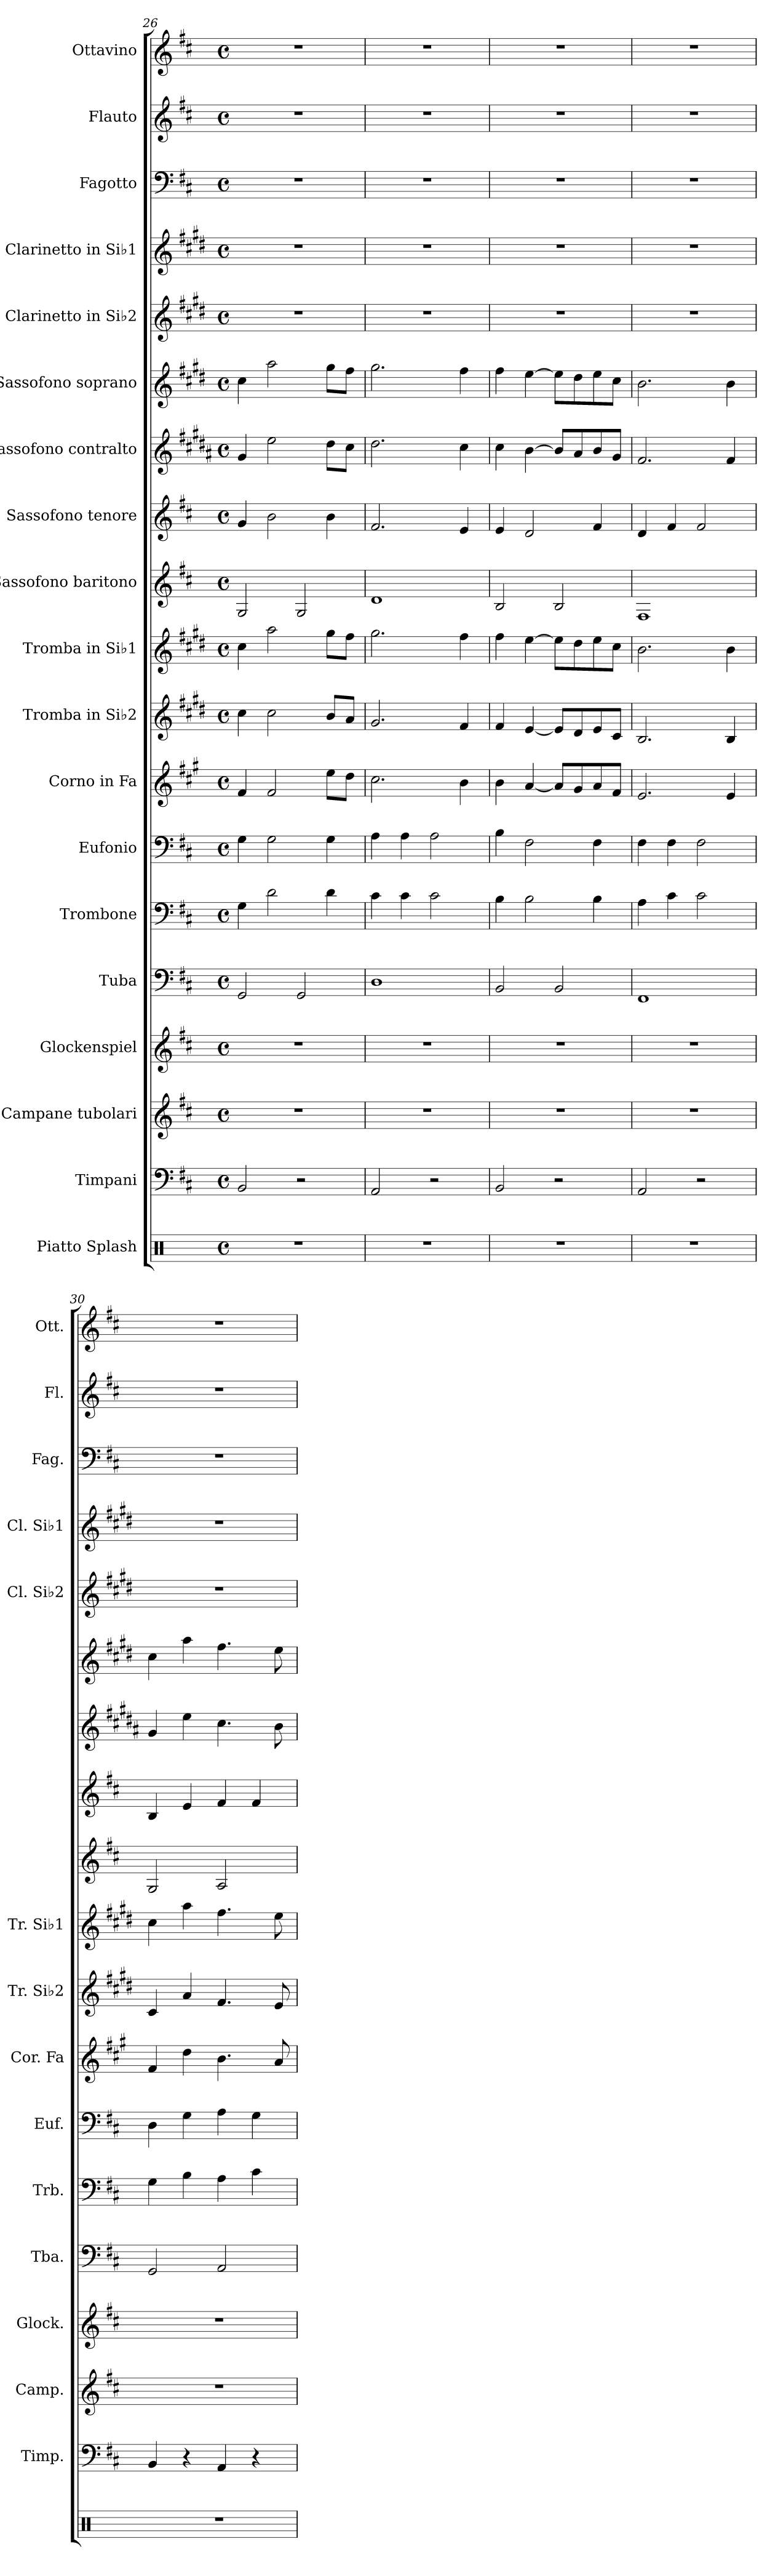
**kern	**kern	**kern	**kern	**kern	**kern	**kern	**kern	**kern	**kern	**kern	**kern	**kern	**kern	**kern	**kern	**kern	**kern	**kern
*part19	*part18	*part17	*part16	*part15	*part14	*part13	*part12	*part11	*part10	*part9	*part8	*part7	*part6	*part5	*part4	*part3	*part2	*part1
*staff19	*staff18	*staff17	*staff16	*staff15	*staff14	*staff13	*staff12	*staff11	*staff10	*staff9	*staff8	*staff7	*staff6	*staff5	*staff4	*staff3	*staff2	*staff1
*I"Piatto Splash	*I"Timpani	*I"Campane tubolari	*I"Glockenspiel	*I"Tuba	*I"Trombone	*I"Eufonio	*I"Corno in Fa	*I"Tromba in Si♭2	*I"Tromba in Si♭1	*I"Sassofono baritono	*I"Sassofono tenore	*I"Sassofono contralto	*I"Sassofono soprano	*I"Clarinetto in Si♭2	*I"Clarinetto in Si♭1	*I"Fagotto	*I"Flauto	*I"Ottavino
*	*I'Timp.	*I'Camp.	*I'Glock.	*I'Tba.	*I'Trb.	*I'Euf.	*I'Cor. Fa	*I'Tr. Si♭2	*I'Tr. Si♭1	*	*	*	*	*I'Cl. Si♭2	*I'Cl. Si♭1	*I'Fag.	*I'Fl.	*I'Ott.
*clefX	*clefF4	*clefG2	*clefG2	*clefF4	*clefF4	*clefF4	*clefG2	*clefG2	*clefG2	*clefG2	*clefG2	*clefG2	*clefG2	*clefG2	*clefG2	*clefF4	*clefG2	*clefG2
*	*	*	*ITrd-14c-24	*	*	*	*ITrd4c7	*ITrd1c2	*ITrd1c2	*ITrd12c21	*ITrd8c14	*ITrd5c9	*ITrd1c2	*ITrd1c2	*ITrd1c2	*	*	*ITrd-7c-12
*k[]	*k[f#c#]	*k[f#c#]	*k[f#c#]	*k[f#c#]	*k[f#c#]	*k[f#c#]	*k[f#c#]	*k[f#c#]	*k[f#c#]	*k[f#c#]	*k[f#c#]	*k[f#c#]	*k[f#c#]	*k[f#c#]	*k[f#c#]	*k[f#c#]	*k[f#c#]	*k[f#c#]
*M4/4	*M4/4	*M4/4	*M4/4	*M4/4	*M4/4	*M4/4	*M4/4	*M4/4	*M4/4	*M4/4	*M4/4	*M4/4	*M4/4	*M4/4	*M4/4	*M4/4	*M4/4	*M4/4
*met(c)	*met(c)	*met(c)	*met(c)	*met(c)	*met(c)	*met(c)	*met(c)	*met(c)	*met(c)	*met(c)	*met(c)	*met(c)	*met(c)	*met(c)	*met(c)	*met(c)	*met(c)	*met(c)
=26	=26	=26	=26	=26	=26	=26	=26	=26	=26	=26	=26	=26	=26	=26	=26	=26	=26	=26
1r	2BB/	1r	1r	2GG/	4G\	4G\	4B/	4b\	4b\	2GG/	4G/	4B/	4b\	1r	1r	1r	1r	1r
.	.	.	.	.	2d\	2G\	2B/	2b\	2gg\	.	2B\	2g\	2gg\	.	.	.	.	.
.	2r	.	.	2GG/	.	.	.	.	.	2GG/	.	.	.	.	.	.	.	.
.	.	.	.	.	4d\	4G\	8a\L	8a/L	8ff#\L	.	4B\	8f#\L	8ff#\L	.	.	.	.	.
.	.	.	.	.	.	.	8g\J	8g/J	8ee\J	.	.	8e\J	8ee\J	.	.	.	.	.
=27	=27	=27	=27	=27	=27	=27	=27	=27	=27	=27	=27	=27	=27	=27	=27	=27	=27	=27
1r	2AA/	1r	1r	1D	4c#\	4A\	2.f#\	2.f#/	2.ff#\	1D	2.F#/	2.f#\	2.ff#\	1r	1r	1r	1r	1r
.	.	.	.	.	4c#\	4A\	.	.	.	.	.	.	.	.	.	.	.	.
.	2r	.	.	.	2c#\	2A\	.	.	.	.	.	.	.	.	.	.	.	.
.	.	.	.	.	.	.	4e\	4e/	4ee\	.	4E/	4e\	4ee\	.	.	.	.	.
=28	=28	=28	=28	=28	=28	=28	=28	=28	=28	=28	=28	=28	=28	=28	=28	=28	=28	=28
1r	2BB/	1r	1r	2BB/	4B\	4B\	4e\	4e/	4ee\	2BB/	4E/	4e\	4ee\	1r	1r	1r	1r	1r
.	.	.	.	.	2B\	2F#\	[4d/	[4d/	[4dd\	.	2D/	[4d\	[4dd\	.	.	.	.	.
.	2r	.	.	2BB/	.	.	8d/L]	8d/L]	8dd\L]	2BB/	.	8d/L]	8dd\L]	.	.	.	.	.
.	.	.	.	.	.	.	8c#/	8c#/	8cc#\	.	.	8c#/	8cc#\	.	.	.	.	.
.	.	.	.	.	4B\	4F#\	8d/	8d/	8dd\	.	4F#/	8d/	8dd\	.	.	.	.	.
.	.	.	.	.	.	.	8B/J	8B/J	8b\J	.	.	8B/J	8b\J	.	.	.	.	.
!!LO:PB:g=z
=29	=29	=29	=29	=29	=29	=29	=29	=29	=29	=29	=29	=29	=29	=29	=29	=29	=29	=29
1r	2AA/	1r	1r	1FF#	4A\	4F#\	2.A/	2.A/	2.a\	1FF#	4D/	2.A/	2.a\	1r	1r	1r	1r	1r
.	.	.	.	.	4c#\	4F#\	.	.	.	.	4F#/	.	.	.	.	.	.	.
.	2r	.	.	.	2c#\	2F#\	.	.	.	.	2F#/	.	.	.	.	.	.	.
.	.	.	.	.	.	.	4A/	4A/	4a\	.	.	4A/	4a\	.	.	.	.	.
=30	=30	=30	=30	=30	=30	=30	=30	=30	=30	=30	=30	=30	=30	=30	=30	=30	=30	=30
1r	4BB/	1r	1r	2GG/	4G\	4D\	4B/	4B/	4b\	2GG/	4BB/	4B/	4b\	1r	1r	1r	1r	1r
.	4r	.	.	.	4B\	4G\	4g\	4g/	4gg\	.	4E/	4g\	4gg\	.	.	.	.	.
.	4AA/	.	.	2AA/	4A\	4A\	4.e\	4.e/	4.ee\	2AA/	4F#/	4.e\	4.ee\	.	.	.	.	.
.	4r	.	.	.	4c#\	4G\	.	.	.	.	4F#/	.	.	.	.	.	.	.
.	.	.	.	.	.	.	8d/	8d/	8dd\	.	.	8d\	8dd\	.	.	.	.	.
=	=	=	=	=	=	=	=	=	=	=	=	=	=	=	=	=	=	=
*-	*-	*-	*-	*-	*-	*-	*-	*-	*-	*-	*-	*-	*-	*-	*-	*-	*-	*-
